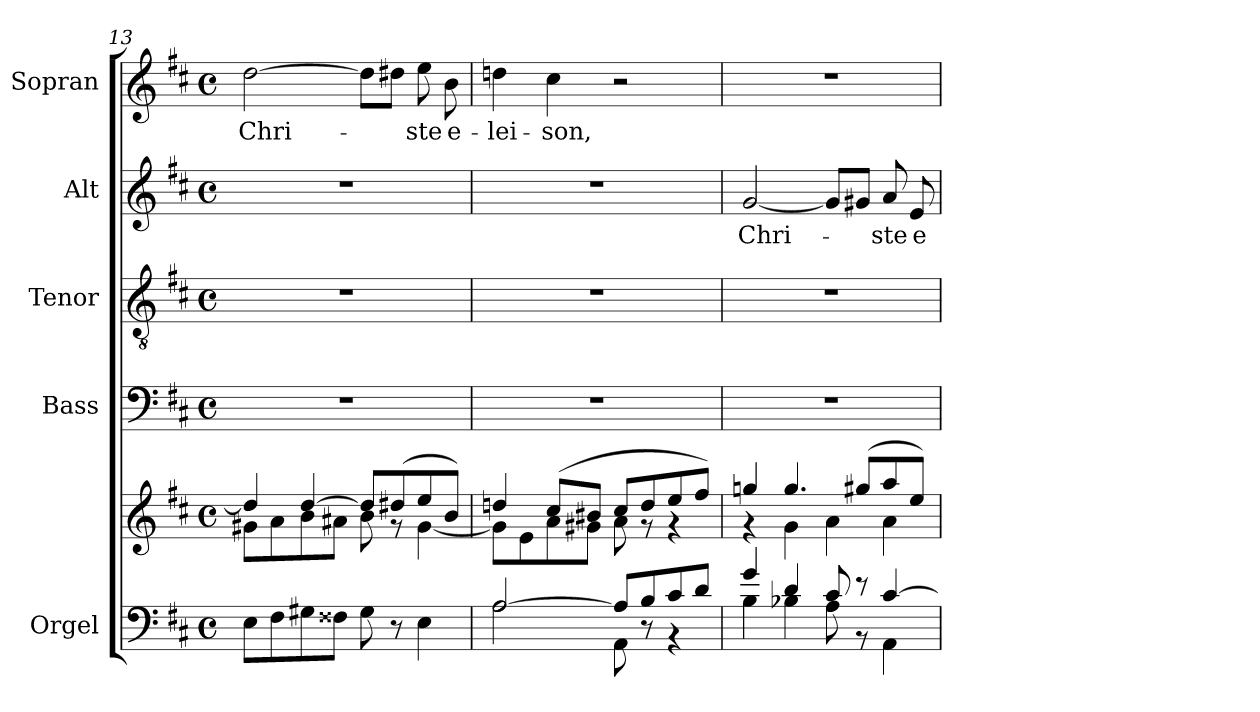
**kern	**kern	**kern	**kern	**kern	**text	**kern	**text
*part5	*part5	*part4	*part3	*part2	*part2	*part1	*part1
*staff6	*staff5	*staff4	*staff3	*staff2	*staff2	*staff1	*staff1
*I"Orgel	*	*I"Bass	*I"Tenor	*I"Alt	*	*I"Sopran	*
*I'Org.	*	*I'B.	*I'T.	*I'A.	*	*I'S.	*
!!LO:LB:g=z
*clefF4	*clefG2	*clefF4	*clefGv2	*clefG2	*	*clefG2	*
*k[f#c#]	*k[f#c#]	*k[f#c#]	*k[f#c#]	*k[f#c#]	*	*k[f#c#]	*
*D:	*D:	*D:	*D:	*D:	*	*D:	*
*M4/4	*M4/4	*M4/4	*M4/4	*M4/4	*	*M4/4	*
*met(c)	*met(c)	*met(c)	*met(c)	*met(c)	*	*met(c)	*
=13	=13	=13	=13	=13	=13	=13	=13
*	*^	*	*	*	*	*	*
!	!	!	!	!	!	!	!	!LO:LY:b
8E\L	4dd/]	8g#X\L	1r	1r	1r	.	[2dd\	Chri-
8F#\	.	8a\	.	.	.	.	.	.
8G#X\	[>4dd/	8b\	.	.	.	.	.	.
8F##X\J	.	8a#X\J	.	.	.	.	.	.
8G#\	8dd/L]	8b\	.	.	.	.	8dd\L]	.
8r	(>8dd#X/	8rg	.	.	.	.	8dd#X\J	.
!	!	!	!	!	!	!	!	!LO:LY:b
4E\	8ee/	[<4g#\	.	.	.	.	8ee\	-ste
!	!	!	!	!	!	!	!	!LO:LY:b
.	8b/J)	.	.	.	.	.	8b\	e-
=14	=14	=14	=14	=14	=14	=14	=14	=14
*^	*	*	*	*	*	*	*	*
!	!	!	!	!	!	!	!	!	!LO:LY:b
[>2A/	2A\	4ddn/	8g#\L]	1r	1r	1r	.	4ddn\	-lei-
.	.	.	8e\	.	.	.	.	.	.
!	!	!	!	!	!	!	!	!	!LO:LY:b
.	.	(>8cc#/L	8a\	.	.	.	.	4cc#\	-son,
.	.	8b#X/J	8g#X\J	.	.	.	.	.	.
8A/L]	8AA\	8cc#/L	8a\	.	.	.	.	2r	.
8B/	8rC	8dd/	8rf	.	.	.	.	.	.
8c#/	4rBB	8ee/	4rf	.	.	.	.	.	.
8d/J	.	8ff#/J)	.	.	.	.	.	.	.
=15	=15	=15	=15	=15	=15	=15	=15	=15	=15
!	!	!	!	!	!	!	!LO:LY:b	!	!
4g/	4B\	4ggn/	4rf	1r	1r	[2g/	Chri-	1r	.
4d/	4B-X\	4.gg/	4g\	.	.	.	.	.	.
8c#/	8A\	.	4a\	.	.	8g/L]	.	.	.
8r	8r	(<8gg#X/L	.	.	.	8g#X/J	.	.	.
!	!	!	!	!	!	!	!LO:LY:b	!	!
[>4c#/	4AA\	8aa/	4a\	.	.	8a/	-ste	.	.
!	!	!	!	!	!	!	!LO:LY:b	!	!
.	.	8ee/J)	.	.	.	8e/	e-	.	.
*v	*v	*	*	*	*	*	*	*	*
*	*v	*v	*	*	*	*	*	*
=	=	=	=	=	=	=	=
*-	*-	*-	*-	*-	*-	*-	*-
